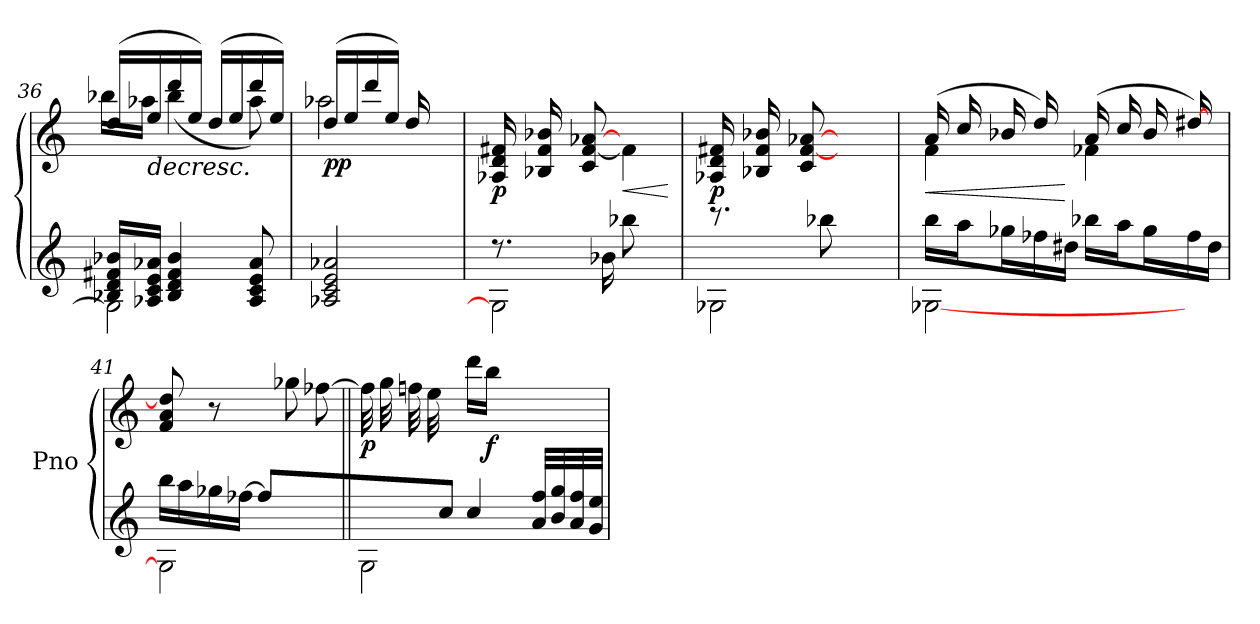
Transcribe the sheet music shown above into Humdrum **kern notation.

**kern	**kern	**dynam
*part1	*part1	*part1
*staff2	*staff1	*staff1/2
*I'Pno	*	*
=36	=36	=36
*^	*^	*
16B-X/ 16d/ 16f#X/ 16b-X/LL	2G-\]	(>16dd/LL	16bb-X\LL	.
!	!	!	!	!LO:HP:b
16A-X/ 16c/ 16e/ 16a-X/JJ	.	16ee/	16aa-X\JJ	>
4B-/ 4d/ 4f#/ 4b-/	.	16ddd/	(<4bb-\	.
.	.	16ee/JJ)	.	.
.	.	(>16dd/LL	.	.
.	.	16ee/	.	.
8A-/ 8c/ 8e/ 8a-/	.	16ddd/	8aa-\)	.
.	.	16ee/JJ)	.	.
*v	*v	*	*	*
!!LO:LB:g=z	!!
=37	=37	=37	=37
!	!	!	!LO:DY:b
2A-X/ 2c/ 2e/ 2a-X/	(>16dd/LL	2aa-X\	pp
.	16ee/	.	.
.	16ddd/	.	.
.	16ee/JJ)	.	.
.	16dd/LL	.	.
.	8.ryy	.	.
*	*v	*v	*
=38	=38	=38
*^	*	*
!	!	!	!LO:DY:b
8.r	2G-\]	16A-X/ 16d/ 16f#X/LL	p
.	.	16B-X/ 16f#/ 16b-X/J	.
.	.	8c/ [>8f#/ [>8a-X/J	.
16b-\	.	.	.
!	!	!	!LO:HP:b
8bb-\L	.	4f#\]	<
8ryy	.	.	.
*v	*v	*	*
.	.	[
=39	=39	=39
*^	*	*
!	!	!	!LO:DY:b
8.r	2G-X\	16A-X/ 16d/ 16f#X/LL	p
.	.	16B-X/ 16f#/ 16b-X/J	.
.	.	8c/ [>8f#/ [>8a-X/J	.
8bb-\L	.	.	.
.	.	4ryy	.
8.ryy	.	.	.
!!LO:PB:g=z
=40	=40	=40	=40
*	*	*^	*
!	!	!	!	!LO:HP:b
16bb\LL	[<2G-X\	(>16a/LL	4f\	<
16aa\J	.	16cc/	.	.
16gg-X\L	.	16b-X/	.	.
16ff-X\	.	16dd/JJ)	.	.
16dd#X\JJ	.	16ryy	16ryy	] [
16bb-\LL	.	(>16a/LL	4f-\	.
16aa\J	.	16cc/	.	.
16gg-\L	.	16b-/	.	.
16ff-\	8ryy	[>16dd#/JJ)	.	.
16dd#\JJ	.	16ryy	16ryy	.
=41	=41	=41	=41	=41
16bb\LL	2G-\]	8f/ 8a/ 8dd#/]	4.ryy	.
16aa\	.	.	.	.
16gg-X\	.	8r	.	.
[<16ff-X\JJ	.	.	.	.
8ff-/L]	.	4.ryy	.	.
8ryy	.	.	8gg-X\	.
8ryy	8ryy	.	[>8ff-X\J	.
=42||	=42||	=42||	=42||	=42||
!	!	!	!	!LO:DY:b
8ryy	2G\	4ryy	32ff-\LLL]	p
.	.	.	32gg\	.
.	.	.	32ff\	.
.	.	.	32ee\JJ	.
8cc/J	.	.	4ryy	.
4cc/	.	16ddd\LL	.	.
!	!	!	!	!LO:DY:b
.	.	(16bb\JJ	.	f
.	.	4ryy	4ryy	.
32ff/ 32a/LLL	8ryy	.	.	.
32gg/ 32b/	.	.	.	.
32ff/ 32a/	.	.	.	.
32ee/ 32g/JJJ	.	.	.	.
*v	*v	*	*	*
*	*v	*v	*
=	=	=
*-	*-	*-
